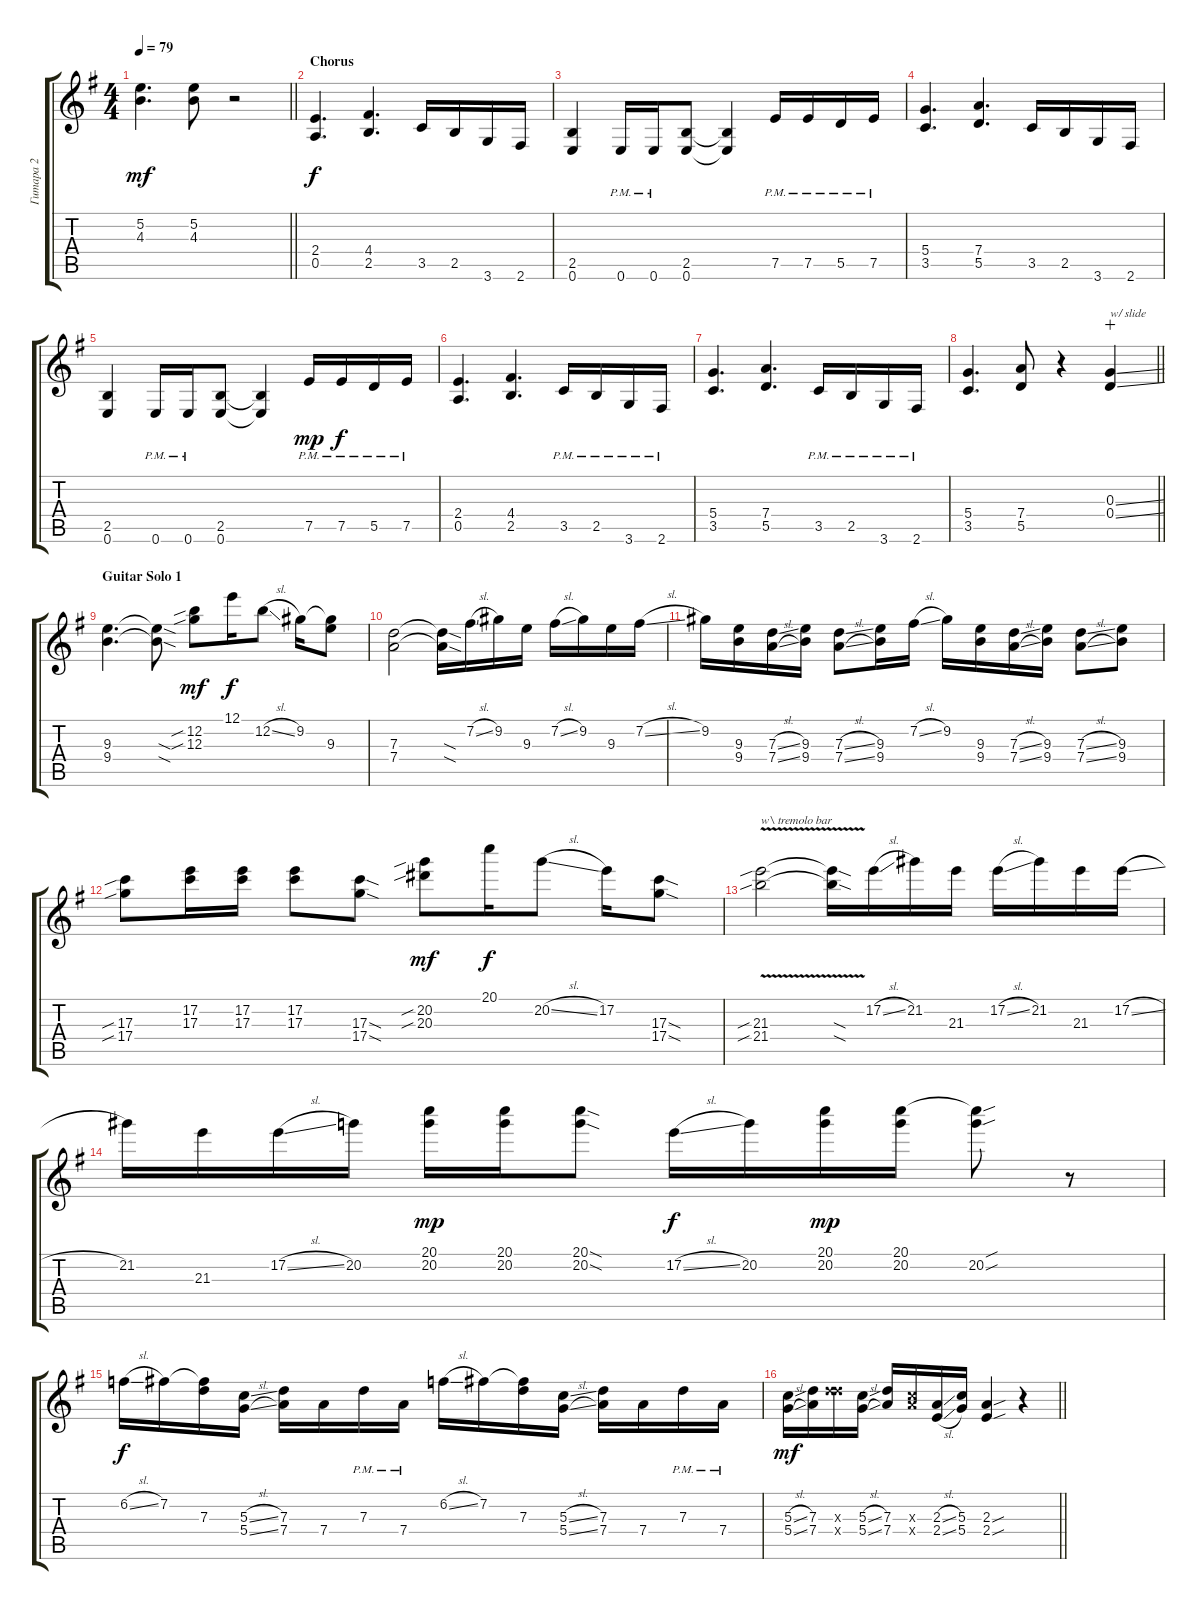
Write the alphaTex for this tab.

\track ("Гитара 2" "Гитара 2") {instrument distortionguitar}
\staff {score tabs}
\tuning (E4 B3 G3 D3 A2 E2) {hide}
\ts (4 4)
\tempo 79
\clef g2
\barLineRight lightlight
\ks eminor
(5.2 4.3).4{d dy mf} (5.2 4.3).8 r.2 |
\section ("" "Chorus")
(2.4 0.5).4{d dy f} (4.4 2.5).4{d} 3.5.16 2.5.16 3.6.16 2.6.16 |
(2.5 0.6).4 0.6{pm}.16 0.6{pm}.16 (2.5 0.6).8 (2.5{t} 0.6{t}).4 7.5{pm}.16 7.5{pm}.16 5.5{pm}.16 7.5{pm}.16 |
(5.4 3.5).4{d} (7.4 5.5).4{d} 3.5.16 2.5.16 3.6.16 2.6.16 |
(2.5 0.6).4 0.6{pm}.16 0.6{pm}.16 (2.5 0.6).8 (2.5{t} 0.6{t}).4 7.5{pm}.16{dy mp} 7.5{pm}.16{dy f} 5.5{pm}.16 7.5{pm}.16 |
(2.4 0.5).4{d} (4.4 2.5).4{d} 3.5{pm}.16 2.5{pm}.16 3.6{pm}.16 2.6{pm}.16 |
(5.4 3.5).4{d} (7.4 5.5).4{d} 3.5{pm}.16 2.5{pm}.16 3.6{pm}.16 2.6{pm}.16 |
\barLineRight lightlight
(5.4 3.5).4{d} (7.4 5.5).8 r.4 (0.3{ss} 0.4{ss}).4{txt "w/ slide" volume 10 wahc} |
\section ("" "Guitar Solo 1")
(9.3 9.4).4{d} (9.3{sod t} 9.4{sod t}).8 (12.2{sib} 12.3{sib}).8{dy mf} 12.1.16{dy f} 12.2{sl}.8 9.2.16 (9.2{t} 9.3).8 |
(7.3 7.4).2 (7.3{sod t} 7.4{sod t}).16 7.2{sl}.16 9.2.16 9.3.16 7.2{sl}.16 9.2.16 9.3.16 7.2{sl}.16 |
9.2.16 (9.3 9.4).16 (7.3{sl} 7.4{sl}).16 (9.3 9.4).16 (7.3{sl} 7.4{sl}).8 (9.3 9.4).16 7.2{sl}.16 9.2.16 (9.3 9.4).16 (7.3{sl} 7.4{sl}).16 (9.3 9.4).16 (7.3{sl} 7.4{sl}).8 (9.3 9.4).8 |
(17.3{sib} 17.4{sib}).8 (17.2 17.3).16 (17.2 17.3).16 (17.2 17.3).8 (17.3{sod} 17.4{sod}).8 (20.2{sib} 20.3{sib}).8{dy mf} 20.1.16{dy f} 20.2{sl}.8 17.2.16 (17.3{sod} 17.4{sod}).8 |
(21.3{v sib} 21.4{v sib}).2{txt "w\\ tremolo bar"} (21.3{sod t} 21.4{sod t}).16 17.2{sl}.16 21.2.16 21.3.16 17.2{sl}.16 21.2.16 21.3.16 17.2{sl}.16 |
21.2.16 21.3.16 17.2{sl}.16 20.2.16 (20.1 20.2).16{dy mp} (20.1 20.2).16 (20.1{sod} 20.2{sod}).8 17.2{sl}.16{dy f} 20.2.16 (20.1 20.2).16{dy mp} (20.1 20.2).16 (20.1{sou t} 20.2{sou}).8 r.8 |
6.2{sl}.16{dy f} 7.2.16 (7.2{t} 7.3).16 (5.3{sl} 5.4{sl}).16 (7.3 7.4).16 7.4.16 7.3{pm}.16 7.4{pm}.16 6.2{sl}.16 7.2.16 (7.2{t} 7.3).16 (5.3{sl} 5.4{sl}).16 (7.3 7.4).16 7.4.16 7.3{pm}.16 7.4{pm}.16 |
\barLineRight lightlight
(5.3{sl} 5.4{sl}).16{dy mf} (7.3 7.4).16 (7.3{x} 12.4{x}).16 (5.3{sl} 5.4{sl}).16 (7.3 7.4).16 (5.3{x} 7.4{x}).16 (2.3{sl} 2.4{sl}).16 (5.3 5.4).16 (2.3{sou} 2.4{sou}).4 r.4{volume 8}
